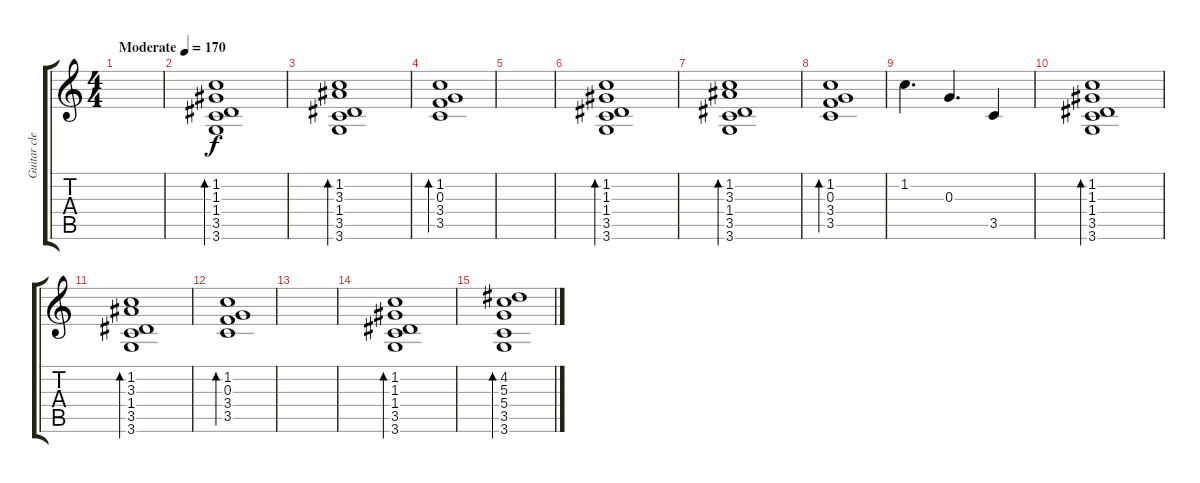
\track ("Guitar clean" "Guitar cle") {instrument electricguitarclean}
\staff {score tabs}
\tuning (E4 B3 G3 D3 A2 E2) {hide}
\ts (4 4)
\tempo (170 "Moderate")
\clef g2
\ks c
|
(1.2 1.3 1.4 3.5 3.6).1{bd 240} |
(1.2 3.3 1.4 3.5 3.6).1{bd 240} |
(1.2 0.3 3.4 3.5).1{bd 60} |
|
(1.2 1.3 1.4 3.5 3.6).1{bd 60} |
(1.2 3.3 1.4 3.5 3.6).1{bd 60} |
(1.2 0.3 3.4 3.5).1{bd 60} |
1.2.4{d} 0.3.4{d} 3.5.4 |
(1.2 1.3 1.4 3.5 3.6).1{bd 60} |
(1.2 3.3 1.4 3.5 3.6).1{bd 60} |
(1.2 0.3 3.4 3.5).1{bd 60} |
|
(1.2 1.3 1.4 3.5 3.6).1{bd 60} |
(4.2 5.3 5.4 3.5 3.6).1{bd 240}
